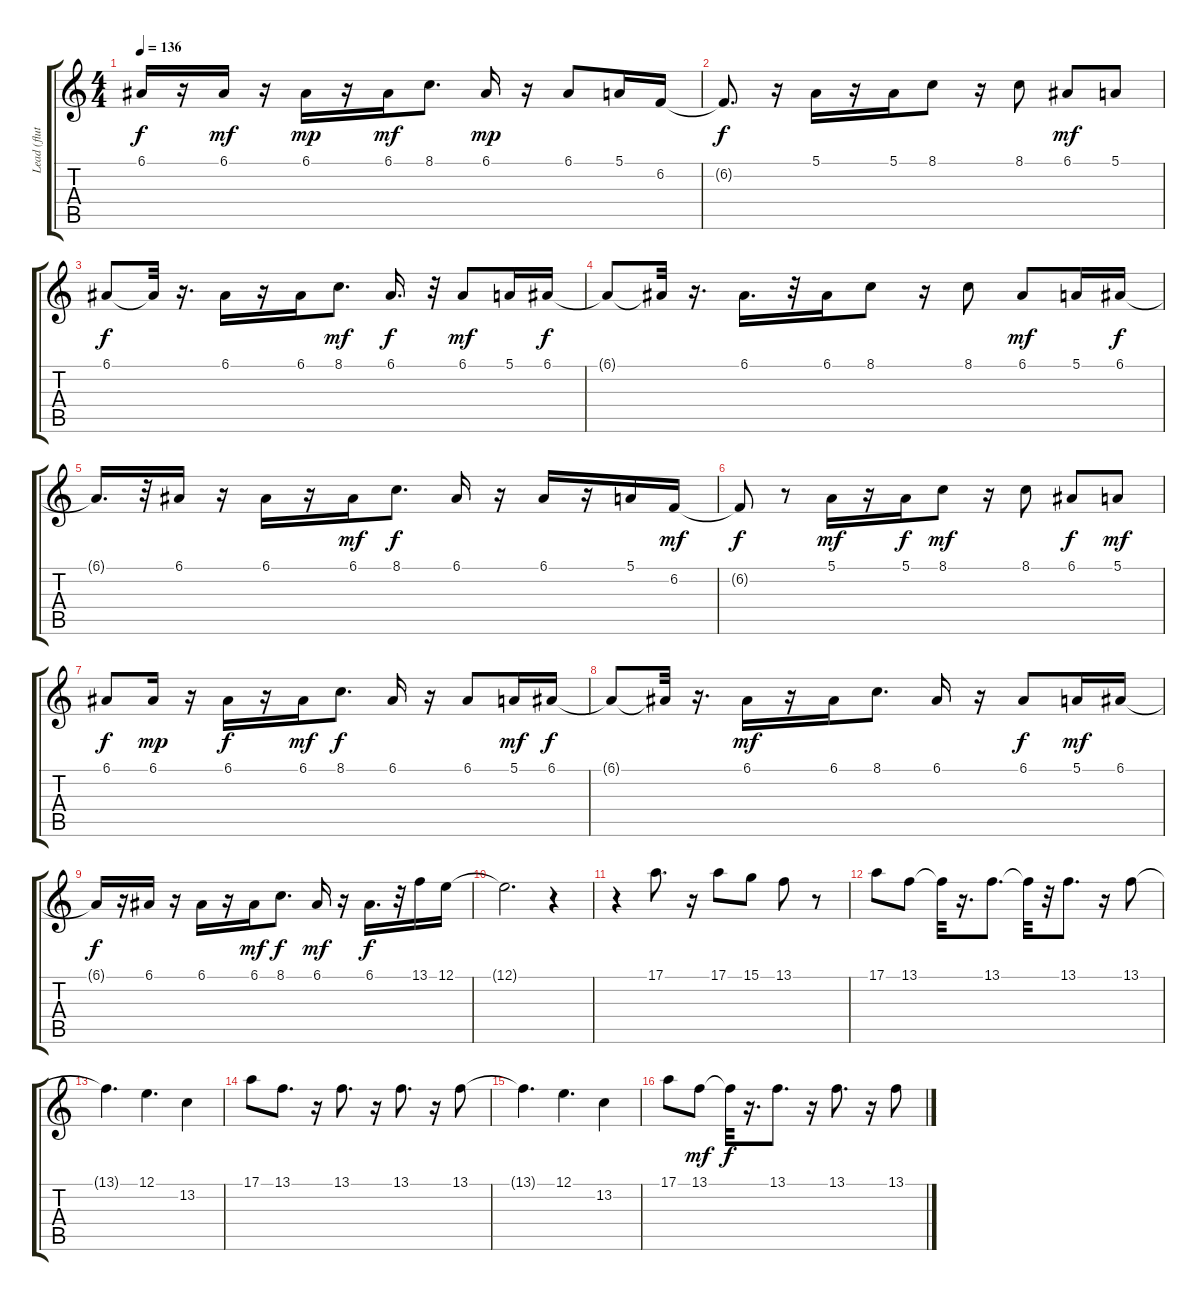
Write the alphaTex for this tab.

\track ("Lead (flute)" "Lead (flut") {instrument flute}
\staff {score tabs}
\tuning (E4 B3 G3 D3 A2 E2) {hide}
\ts (4 4)
\tempo 136
\clef g2
\ks c
6.1{t}.16{dy f} r.16 6.1.16{dy mf} r.16 6.1.16{dy mp} r.16 6.1.16{dy mf} 8.1.8{d} 6.1.16{dy mp} r.16 6.1.8 5.1.16 6.2.16 |
6.2{t}.8{d dy f} r.16 5.1.16 r.16 5.1.16 8.1.8 r.16 8.1.8 6.1.8{dy mf} 5.1.8 |
6.1.8{dy f} 6.1{t}.32 r.16{d} 6.1.16 r.16 6.1.16 8.1.8{d dy mf} 6.1.16{d dy f} r.32 6.1.8{dy mf} 5.1.16 6.1.16{dy f} |
6.1{t}.8 6.1{t}.32 r.16{d} 6.1.16{d} r.32 6.1.16 8.1.8 r.16 8.1.8 6.1.8{dy mf} 5.1.16 6.1.16{dy f} |
6.1{t}.16{d} r.32 6.1.16 r.16 6.1.16 r.16 6.1.16{dy mf} 8.1.8{d dy f} 6.1.16 r.16 6.1.16 r.16 5.1.16 6.2.16{dy mf} |
6.2{t}.8{dy f} r.8 5.1.16{dy mf} r.16 5.1.16{dy f} 8.1.8{dy mf} r.16 8.1.8 6.1.8{dy f} 5.1.8{dy mf} |
6.1.8{dy f} 6.1.16{dy mp} r.16 6.1.16{dy f} r.16 6.1.16{dy mf} 8.1.8{d dy f} 6.1.16 r.16 6.1.8 5.1.16{dy mf} 6.1.16{dy f} |
6.1{t}.8 6.1{t}.32 r.16{d} 6.1.16{dy mf} r.16 6.1.16 8.1.8{d} 6.1.16 r.16 6.1.8{dy f} 5.1.16{dy mf} 6.1.16 |
6.1{t}.16{dy f} r.16 6.1.16 r.16 6.1.16 r.16 6.1.16{dy mf} 8.1.8{d dy f} 6.1.16{dy mf} r.16 6.1.16{d dy f} r.32 13.1.16 12.1.16 |
12.1{t}.2{d} r.4 |
r.4 17.1.8{d} r.16 17.1.8 15.1.8 13.1.8 r.8 |
17.1.8 13.1.8 13.1{t}.32 r.16{d} 13.1.8{d} 13.1{t}.32 r.32 13.1.8{d} r.16 13.1.8 |
13.1{t}.4{d} 12.1.4{d} 13.2.4 |
17.1.8 13.1.8{d} r.16 13.1.8{d} r.16 13.1.8{d} r.16 13.1.8 |
13.1{t}.4{d} 12.1.4{d} 13.2.4 |
17.1.8 13.1.8{dy mf} 13.1{t}.32{dy f} r.16{d} 13.1.8{d} r.16 13.1.8{d} r.16 13.1.8
